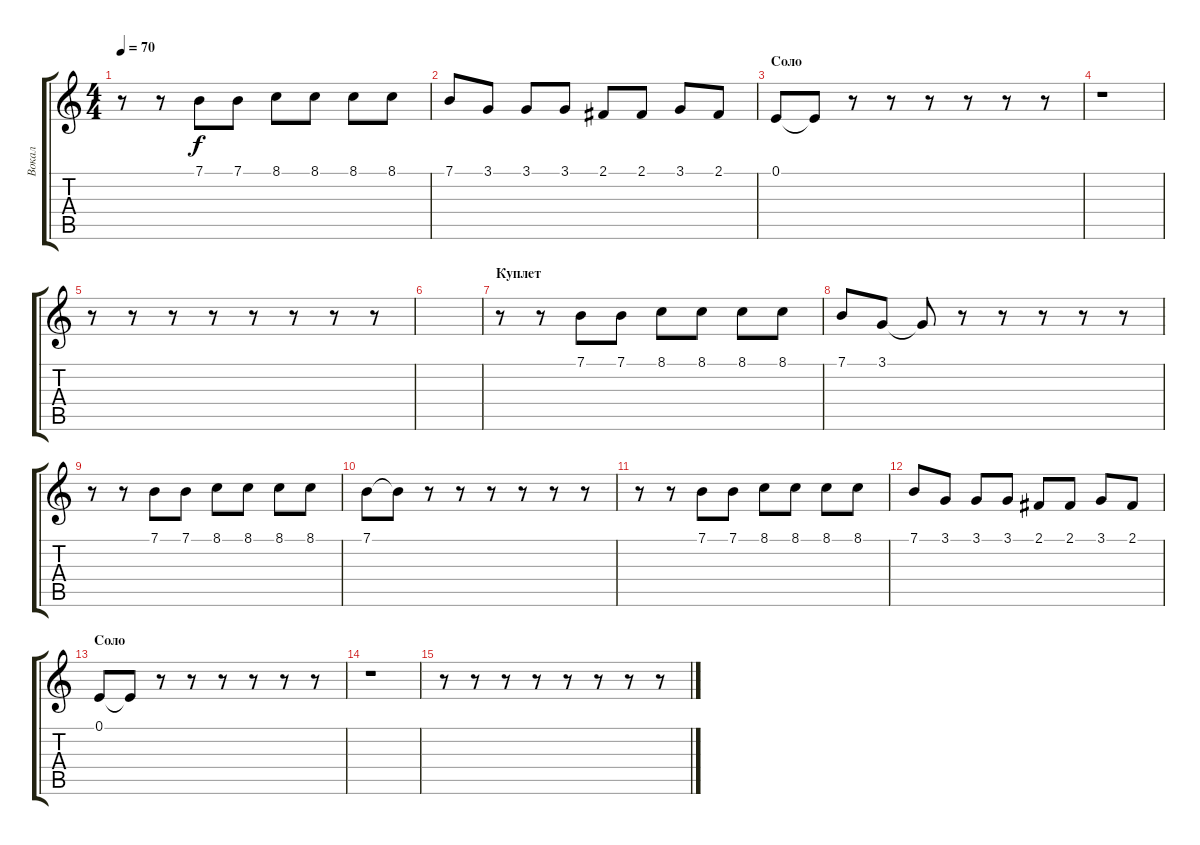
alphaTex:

\track ("Вокал" "Вокал") {instrument lead6voice}
\staff {score tabs}
\tuning (E4 B3 G3 D3 A2 E2) {hide}
\ts (4 4)
\tempo 70
\clef g2
\ks c
r.8{dy f} r.8 7.1.8 7.1.8 8.1.8 8.1.8 8.1.8 8.1.8 |
7.1.8 3.1.8 3.1.8 3.1.8 2.1.8 2.1.8 3.1.8 2.1.8 |
\section ("" "Соло")
0.1.8 0.1{t}.8 r.8 r.8 r.8 r.8 r.8 r.8 |
r.1 |
r.8 r.8 r.8 r.8 r.8 r.8 r.8 r.8 |
|
\section ("" "Куплет")
r.8 r.8 7.1.8 7.1.8 8.1.8 8.1.8 8.1.8 8.1.8 |
7.1.8 3.1.8 3.1{t}.8 r.8 r.8 r.8 r.8 r.8 |
r.8 r.8 7.1.8 7.1.8 8.1.8 8.1.8 8.1.8 8.1.8 |
7.1.8 7.1{t}.8 r.8 r.8 r.8 r.8 r.8 r.8 |
r.8 r.8 7.1.8 7.1.8 8.1.8 8.1.8 8.1.8 8.1.8 |
7.1.8 3.1.8 3.1.8 3.1.8 2.1.8 2.1.8 3.1.8 2.1.8 |
\section ("" "Соло")
0.1.8 0.1{t}.8 r.8 r.8 r.8 r.8 r.8 r.8 |
r.1 |
r.8 r.8 r.8 r.8 r.8 r.8 r.8 r.8
